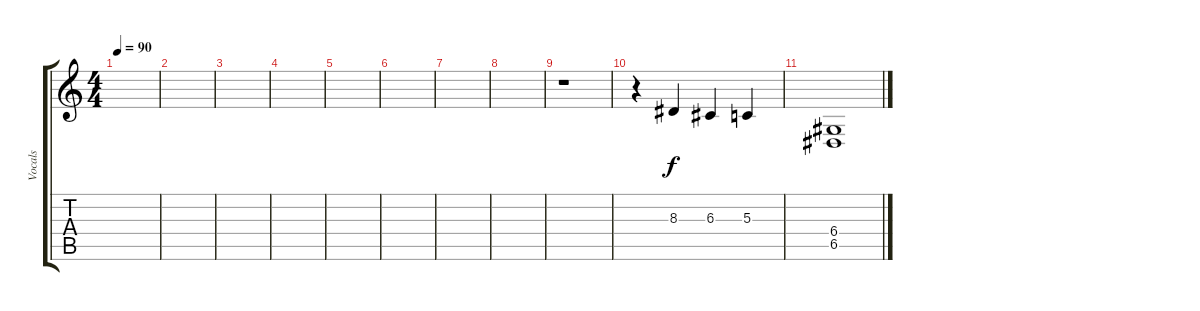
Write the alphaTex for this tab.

\track ("Vocals" "Vocals") {instrument acousticgrandpiano}
\staff {score tabs}
\tuning (E4 B3 G3 D3 A2 D2) {hide}
\ts (4 4)
\tempo 90
\clef g2
\ks c
|
|
|
|
|
|
|
|
r.1 |
r.4 8.3.4 6.3.4 5.3.4 |
(6.4 6.5).1
